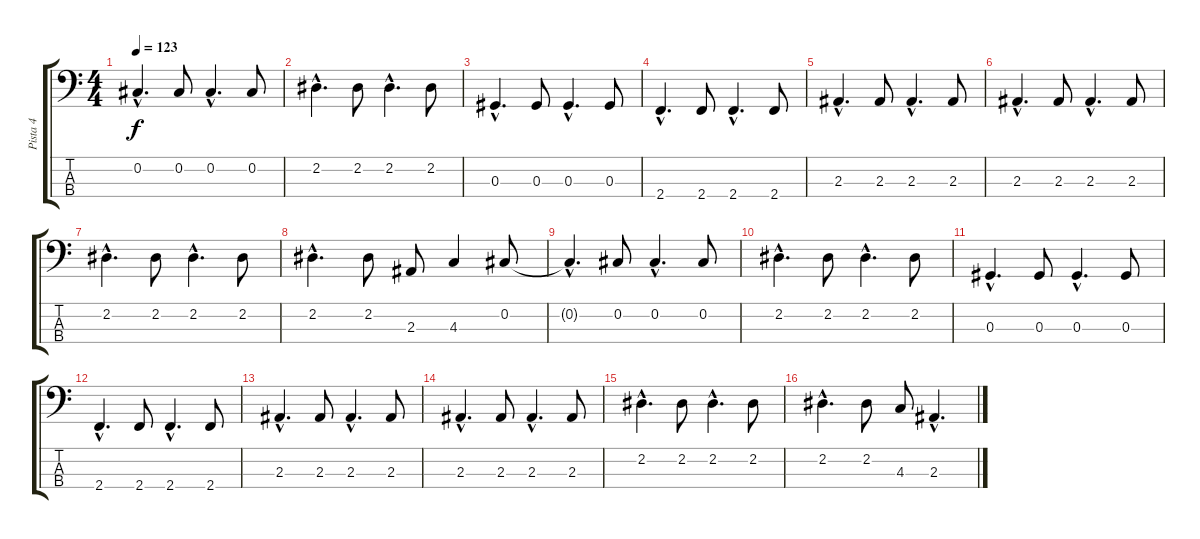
\track ("Pista 4" "Pista 4") {instrument electricbassfinger}
\staff {score tabs}
\tuning (Gb2 Db2 Ab1 Eb1) {hide}
\ts (4 4)
\tempo 123
\clef f4
\ks c
0.2{hac t}.4{d dy f} 0.2.8 0.2{hac}.4{d} 0.2.8 |
2.2{hac}.4{d} 2.2.8 2.2{hac}.4{d} 2.2.8 |
0.3{hac}.4{d} 0.3.8 0.3{hac}.4{d} 0.3.8 |
2.4{hac}.4{d} 2.4.8 2.4{hac}.4{d} 2.4.8 |
2.3{hac}.4{d} 2.3.8 2.3{hac}.4{d} 2.3.8 |
2.3{hac}.4{d} 2.3.8 2.3{hac}.4{d} 2.3.8 |
2.2{hac}.4{d} 2.2.8 2.2{hac}.4{d} 2.2.8 |
2.2{hac}.4{d} 2.2.8 2.3.8 4.3.4 0.2.8 |
0.2{hac t}.4{d} 0.2.8 0.2{hac}.4{d} 0.2.8 |
2.2{hac}.4{d} 2.2.8 2.2{hac}.4{d} 2.2.8 |
0.3{hac}.4{d} 0.3.8 0.3{hac}.4{d} 0.3.8 |
2.4{hac}.4{d} 2.4.8 2.4{hac}.4{d} 2.4.8 |
2.3{hac}.4{d} 2.3.8 2.3{hac}.4{d} 2.3.8 |
2.3{hac}.4{d} 2.3.8 2.3{hac}.4{d} 2.3.8 |
2.2{hac}.4{d} 2.2.8 2.2{hac}.4{d} 2.2.8 |
2.2{hac}.4{d} 2.2.8 4.3.8 2.3{hac}.4{d}
